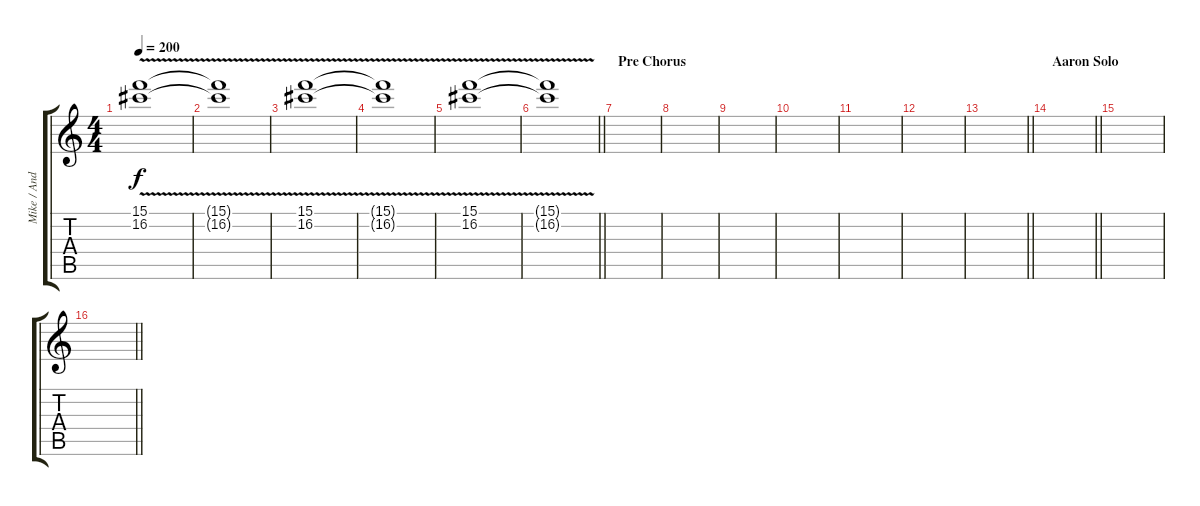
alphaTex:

\track ("Mike / Andy Fills" "Mike / And") {instrument distortionguitar}
\staff {score tabs}
\tuning (D4 A3 F3 C3 G2 D2) {hide}
\ts (4 4)
\tempo 200
\clef g2
\ks c
(15.1{v} 16.2{v}).1{dy f} |
(15.1{t} 16.2{t}).1 |
(15.1{v} 16.2{v}).1 |
(15.1{t} 16.2{t}).1 |
(15.1{v} 16.2{v}).1 |
\barLineRight lightlight
(15.1{t} 16.2{t}).1 |
\section ("" "Pre Chorus")
|
|
|
|
|
|
\barLineRight lightlight
|
\section ("" "Aaron Solo")
\barLineRight lightlight
|
|
\barLineRight lightlight
